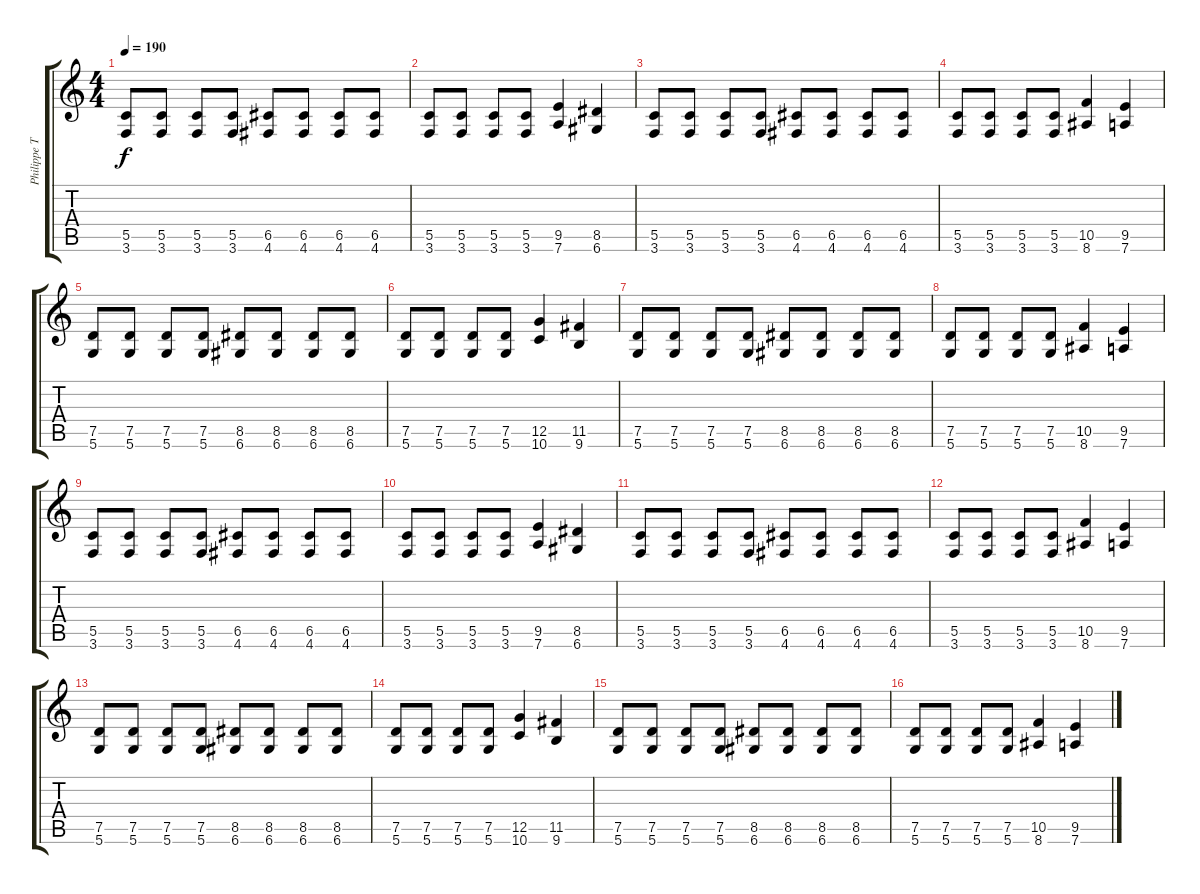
\track ("Philippe T" "Philippe T") {instrument distortionguitar}
\staff {score tabs}
\tuning (D4 A3 F3 C3 G2 D2) {hide}
\ts (4 4)
\tempo 190
\clef g2
\ks c
(5.5 3.6).8{dy f} (5.5 3.6).8 (5.5 3.6).8 (5.5 3.6).8 (6.5 4.6).8 (6.5 4.6).8 (6.5 4.6).8 (6.5 4.6).8 |
(5.5 3.6).8 (5.5 3.6).8 (5.5 3.6).8 (5.5 3.6).8 (9.5 7.6).4 (8.5 6.6).4 |
(5.5 3.6).8 (5.5 3.6).8 (5.5 3.6).8 (5.5 3.6).8 (6.5 4.6).8 (6.5 4.6).8 (6.5 4.6).8 (6.5 4.6).8 |
(5.5 3.6).8 (5.5 3.6).8 (5.5 3.6).8 (5.5 3.6).8 (10.5 8.6).4 (9.5 7.6).4 |
(7.5 5.6).8 (7.5 5.6).8 (7.5 5.6).8 (7.5 5.6).8 (8.5 6.6).8 (8.5 6.6).8 (8.5 6.6).8 (8.5 6.6).8 |
(7.5 5.6).8 (7.5 5.6).8 (7.5 5.6).8 (7.5 5.6).8 (12.5 10.6).4 (11.5 9.6).4 |
(7.5 5.6).8 (7.5 5.6).8 (7.5 5.6).8 (7.5 5.6).8 (8.5 6.6).8 (8.5 6.6).8 (8.5 6.6).8 (8.5 6.6).8 |
(7.5 5.6).8 (7.5 5.6).8 (7.5 5.6).8 (7.5 5.6).8 (10.5 8.6).4 (9.5 7.6).4 |
(5.5 3.6).8 (5.5 3.6).8 (5.5 3.6).8 (5.5 3.6).8 (6.5 4.6).8 (6.5 4.6).8 (6.5 4.6).8 (6.5 4.6).8 |
(5.5 3.6).8 (5.5 3.6).8 (5.5 3.6).8 (5.5 3.6).8 (9.5 7.6).4 (8.5 6.6).4 |
(5.5 3.6).8 (5.5 3.6).8 (5.5 3.6).8 (5.5 3.6).8 (6.5 4.6).8 (6.5 4.6).8 (6.5 4.6).8 (6.5 4.6).8 |
(5.5 3.6).8 (5.5 3.6).8 (5.5 3.6).8 (5.5 3.6).8 (10.5 8.6).4 (9.5 7.6).4 |
(7.5 5.6).8 (7.5 5.6).8 (7.5 5.6).8 (7.5 5.6).8 (8.5 6.6).8 (8.5 6.6).8 (8.5 6.6).8 (8.5 6.6).8 |
(7.5 5.6).8 (7.5 5.6).8 (7.5 5.6).8 (7.5 5.6).8 (12.5 10.6).4 (11.5 9.6).4 |
(7.5 5.6).8 (7.5 5.6).8 (7.5 5.6).8 (7.5 5.6).8 (8.5 6.6).8 (8.5 6.6).8 (8.5 6.6).8 (8.5 6.6).8 |
(7.5 5.6).8 (7.5 5.6).8 (7.5 5.6).8 (7.5 5.6).8 (10.5 8.6).4 (9.5 7.6).4
